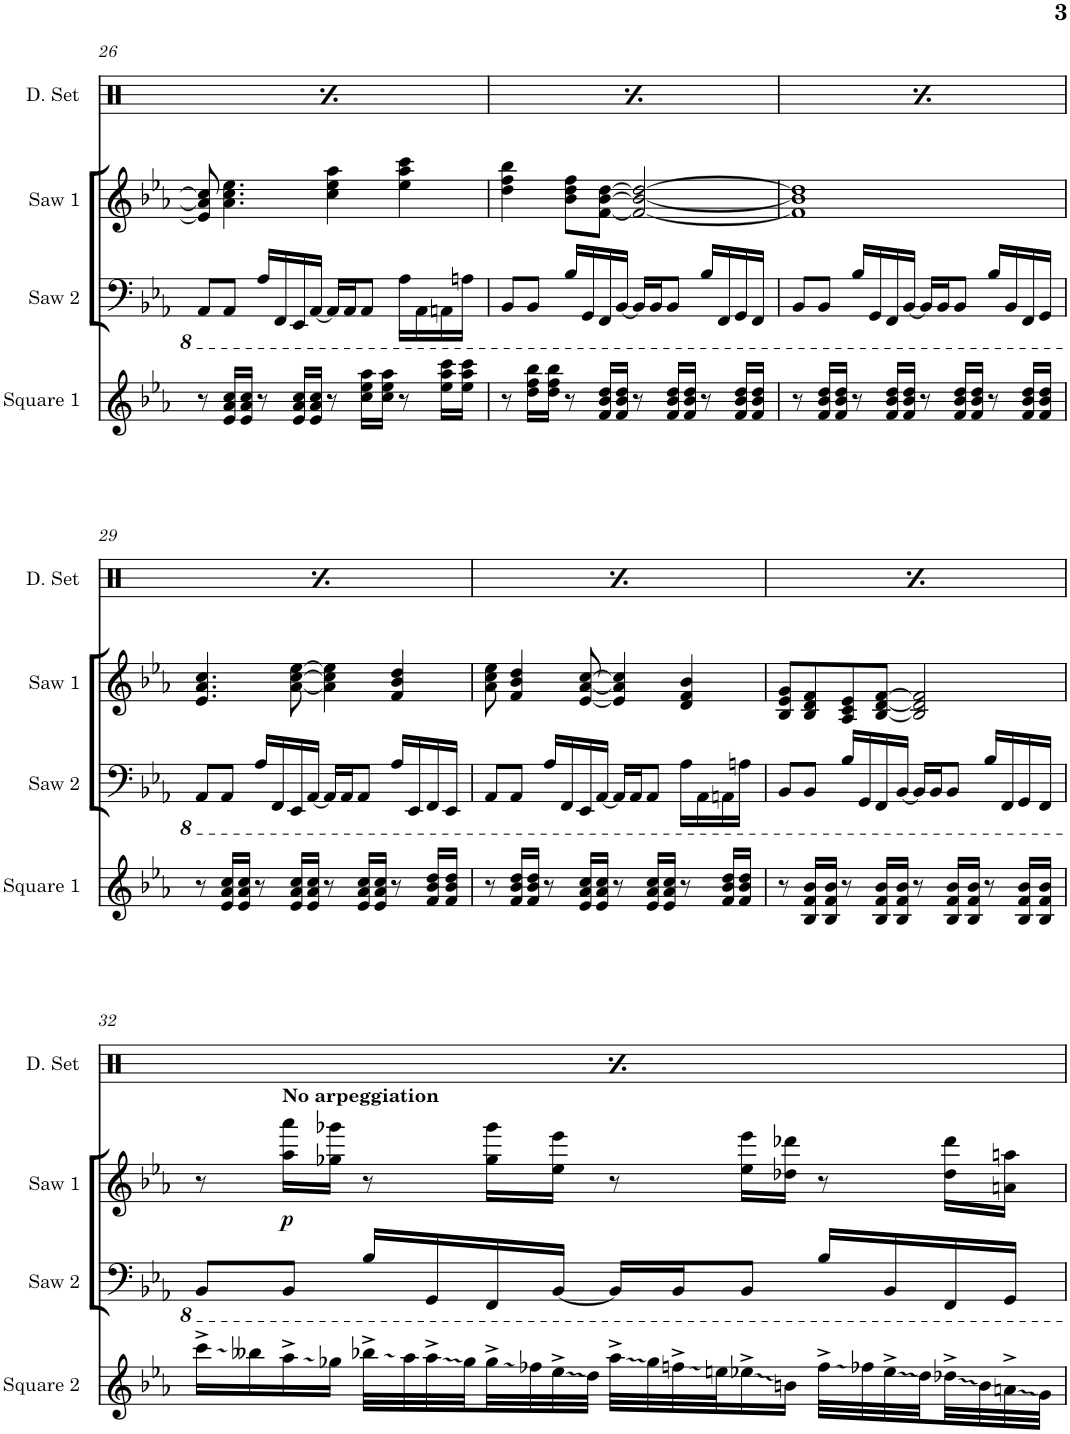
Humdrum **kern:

**kern	**kern	**kern	**kern	**kern	**kern	**dynam	**kern	**dynam
*part7	*part6	*part5	*part4	*part3	*part2	*part2	*part1	*part1
*staff7	*staff6	*staff5	*staff4	*staff3	*staff2	*staff2	*staff1	*staff1
*I"Square Synthesizer	*I"Square Synthesizer 2	*I"Square Synthesizer 1	*I"Saw Synthesizer 2	*I"Saw Synthesizer 3	*I"Saw Synthesizer 1	*	*I"Drumset	*
*	*I'Square 2	*I'Square 1	*I'Saw 2	*I'Synth. 3	*I'Saw 1	*	*I'D. Set	*
!!LO:PB:g=z
*clefG2	*clefG2	*clefG2	*clefF4	*clefG2	*clefG2	*	*clefX	*
*k[b-e-a-]	*k[b-e-a-]	*k[b-e-a-]	*k[b-e-a-]	*k[b-e-a-]	*k[b-e-a-]	*	*k[]	*
*M4/4	*M4/4	*M4/4	*M4/4	*M4/4	*M4/4	*	*M4/4	*
*met(c)	*met(c)	*met(c)	*met(c)	*met(c)	*met(c)	*	*met(c)	*
*	*	*	*	*Xbrackettup	*	*	*	*
=26	=26	=26	=26	=26	=26	=26	=26	=26
!	!	!	!	!	!	!	!	!LO:DY:b
1r	1r	8r	8AAA-/L	96a-\LLLL	8e-/] 8a-/] 8cc/]	.	4Rf\	ff
.	.	.	.	96e-\	.	.	.	.
.	.	.	.	96cc\	.	.	.	.
.	.	.	.	96a-\	.	.	.	.
.	.	.	.	96e-\	.	.	.	.
.	.	.	.	96cc\	.	.	.	.
.	.	.	.	96a-\	.	.	.	.
.	.	.	.	96e-\	.	.	.	.
.	.	.	.	96cc\	.	.	.	.
.	.	.	.	96a-\	.	.	.	.
.	.	.	.	96e-\	.	.	.	.
.	.	.	.	96cc\JJJ	.	.	.	.
.	.	16e-/ 16a-/ 16cc/LL	8AAA-/J	96cc^\LLL	4.a-\ 4.cc\ 4.ee-\	.	.	.
.	.	.	.	96a-\	.	.	.	.
.	.	.	.	96ee-\	.	.	.	.
.	.	.	.	96cc\	.	.	.	.
.	.	.	.	96a-\	.	.	.	.
.	.	.	.	96ee-\	.	.	.	.
.	.	16e-/ 16a-/ 16cc/JJ	.	96cc\	.	.	.	.
.	.	.	.	96a-\	.	.	.	.
.	.	.	.	96ee-\	.	.	.	.
.	.	.	.	96cc\	.	.	.	.
.	.	.	.	96a-\	.	.	.	.
.	.	.	.	96ee-\JJJJ	.	.	.	.
.	.	8r	16AA-/LL	96cc\LLLL	.	.	4Rcc/	.
.	.	.	.	96a-\	.	.	.	.
.	.	.	.	96ee-\	.	.	.	.
.	.	.	.	96cc\	.	.	.	.
.	.	.	.	96a-\	.	.	.	.
.	.	.	.	96ee-\	.	.	.	.
.	.	.	16FFF/	96cc\	.	.	.	.
.	.	.	.	96a-\	.	.	.	.
.	.	.	.	96ee-\	.	.	.	.
.	.	.	.	96cc\	.	.	.	.
.	.	.	.	96a-\	.	.	.	.
.	.	.	.	96ee-\JJJ	.	.	.	.
.	.	16e-/ 16a-/ 16cc/LL	16EEE-/	96cc\LLL	.	.	.	.
.	.	.	.	96a-\	.	.	.	.
.	.	.	.	96ee-\	.	.	.	.
.	.	.	.	96cc\	.	.	.	.
.	.	.	.	96a-\	.	.	.	.
.	.	.	.	96ee-\	.	.	.	.
.	.	16e-/ 16a-/ 16cc/JJ	[16AAA-/JJ	96cc\	.	.	.	.
.	.	.	.	96a-\	.	.	.	.
.	.	.	.	96ee-\	.	.	.	.
.	.	.	.	96cc\	.	.	.	.
.	.	.	.	96a-\	.	.	.	.
.	.	.	.	96ee-\JJJJ	.	.	.	.
.	.	8r	16AAA-/LL]	96ee-^\LLLL	4cc\ 4ee-\ 4aa-\	.	4Rf\	.
.	.	.	.	96cc\	.	.	.	.
.	.	.	.	96aa-\	.	.	.	.
.	.	.	.	96ee-\	.	.	.	.
.	.	.	.	96cc\	.	.	.	.
.	.	.	.	96aa-\	.	.	.	.
.	.	.	16AAA-/J	96ee-\	.	.	.	.
.	.	.	.	96cc\	.	.	.	.
.	.	.	.	96aa-\	.	.	.	.
.	.	.	.	96ee-\	.	.	.	.
.	.	.	.	96cc\	.	.	.	.
.	.	.	.	96aa-\JJJ	.	.	.	.
.	.	16cc\ 16ee-\ 16aa-\LL	8AAA-/J	96ee-\LLL	.	.	.	.
.	.	.	.	96cc\	.	.	.	.
.	.	.	.	96aa-\	.	.	.	.
.	.	.	.	96ee-\	.	.	.	.
.	.	.	.	96cc\	.	.	.	.
.	.	.	.	96aa-\	.	.	.	.
.	.	16cc\ 16ee-\ 16aa-\JJ	.	96ee-\	.	.	.	.
.	.	.	.	96cc\	.	.	.	.
.	.	.	.	96aa-\	.	.	.	.
.	.	.	.	96ee-\	.	.	.	.
.	.	.	.	96cc\	.	.	.	.
.	.	.	.	96aa-\JJJJ	.	.	.	.
.	.	8r	16AA-\LL	96aa-^\LLLL	4ee-\ 4aa-\ 4ccc\	.	4Rcc/	.
.	.	.	.	96ee-\	.	.	.	.
.	.	.	.	96ccc\	.	.	.	.
.	.	.	.	96aa-\	.	.	.	.
.	.	.	.	96ee-\	.	.	.	.
.	.	.	.	96ccc\	.	.	.	.
.	.	.	16AAA-\	96aa-\	.	.	.	.
.	.	.	.	96ee-\	.	.	.	.
.	.	.	.	96ccc\	.	.	.	.
.	.	.	.	96aa-\	.	.	.	.
.	.	.	.	96ee-\	.	.	.	.
.	.	.	.	96ccc\JJJ	.	.	.	.
.	.	16ee-\ 16aa-\ 16ccc\LL	16AAAn\	96aa-\LLL	.	.	.	.
.	.	.	.	96ee-\	.	.	.	.
.	.	.	.	96ccc\	.	.	.	.
.	.	.	.	96aa-\	.	.	.	.
.	.	.	.	96ee-\	.	.	.	.
.	.	.	.	96ccc\	.	.	.	.
.	.	16ee-\ 16aa-\ 16ccc\JJ	16AAn\JJ	96aa-\	.	.	.	.
.	.	.	.	96ee-\	.	.	.	.
.	.	.	.	96ccc\	.	.	.	.
.	.	.	.	96aa-\	.	.	.	.
.	.	.	.	96ee-\	.	.	.	.
.	.	.	.	96ccc\JJJJ	.	.	.	.
=27	=27	=27	=27	=27	=27	=27	=27	=27
!	!	!	!	!	!	!	!	!LO:DY:b
1r	1r	8r	8BBB-/L	96ff^\LLLL	4dd\ 4ff\ 4bb-\	.	4Rf\	ff
.	.	.	.	96dd\	.	.	.	.
.	.	.	.	96bb-\	.	.	.	.
.	.	.	.	96ff\	.	.	.	.
.	.	.	.	96dd\	.	.	.	.
.	.	.	.	96bb-\	.	.	.	.
.	.	.	.	96ff\	.	.	.	.
.	.	.	.	96dd\	.	.	.	.
.	.	.	.	96bb-\	.	.	.	.
.	.	.	.	96ff\	.	.	.	.
.	.	.	.	96dd\	.	.	.	.
.	.	.	.	96bb-\JJJ	.	.	.	.
.	.	16dd\ 16ff\ 16bb-\LL	8BBB-/J	96ff\LLL	.	.	.	.
.	.	.	.	96dd\	.	.	.	.
.	.	.	.	96bb-\	.	.	.	.
.	.	.	.	96ff\	.	.	.	.
.	.	.	.	96dd\	.	.	.	.
.	.	.	.	96bb-\	.	.	.	.
.	.	16dd\ 16ff\ 16bb-\JJ	.	96ff\	.	.	.	.
.	.	.	.	96dd\	.	.	.	.
.	.	.	.	96bb-\	.	.	.	.
.	.	.	.	96ff\	.	.	.	.
.	.	.	.	96dd\	.	.	.	.
.	.	.	.	96bb-\JJJJ	.	.	.	.
.	.	8r	16BB-/LL	96dd^\LLLL	8b-\ 8dd\ 8ff\L	.	4Rcc/	.
.	.	.	.	96b-\	.	.	.	.
.	.	.	.	96ff\	.	.	.	.
.	.	.	.	96dd\	.	.	.	.
.	.	.	.	96b-\	.	.	.	.
.	.	.	.	96ff\	.	.	.	.
.	.	.	16GGG/	96dd\	.	.	.	.
.	.	.	.	96b-\	.	.	.	.
.	.	.	.	96ff\	.	.	.	.
.	.	.	.	96dd\	.	.	.	.
.	.	.	.	96b-\	.	.	.	.
.	.	.	.	96ff\JJJ	.	.	.	.
.	.	16f/ 16b-/ 16dd/LL	16FFF/	96b-^\LLL	[8f\ [8b-\ [8dd\J	.	.	.
.	.	.	.	96f\	.	.	.	.
.	.	.	.	96dd\	.	.	.	.
.	.	.	.	96b-\	.	.	.	.
.	.	.	.	96f\	.	.	.	.
.	.	.	.	96dd\	.	.	.	.
.	.	16f/ 16b-/ 16dd/JJ	[16BBB-/JJ	96b-\	.	.	.	.
.	.	.	.	96f\	.	.	.	.
.	.	.	.	96dd\	.	.	.	.
.	.	.	.	96b-\	.	.	.	.
.	.	.	.	96f\	.	.	.	.
.	.	.	.	96dd\JJJJ	.	.	.	.
.	.	8r	16BBB-/LL]	96b-\LLLL	2f/_ 2b-/_ 2dd/_	.	4Rf\	.
.	.	.	.	96f\	.	.	.	.
.	.	.	.	96dd\	.	.	.	.
.	.	.	.	96b-\	.	.	.	.
.	.	.	.	96f\	.	.	.	.
.	.	.	.	96dd\	.	.	.	.
.	.	.	16BBB-/J	96b-\	.	.	.	.
.	.	.	.	96f\	.	.	.	.
.	.	.	.	96dd\	.	.	.	.
.	.	.	.	96b-\	.	.	.	.
.	.	.	.	96f\	.	.	.	.
.	.	.	.	96dd\JJJ	.	.	.	.
.	.	16f/ 16b-/ 16dd/LL	8BBB-/J	96b-\LLL	.	.	.	.
.	.	.	.	96f\	.	.	.	.
.	.	.	.	96dd\	.	.	.	.
.	.	.	.	96b-\	.	.	.	.
.	.	.	.	96f\	.	.	.	.
.	.	.	.	96dd\	.	.	.	.
.	.	16f/ 16b-/ 16dd/JJ	.	96b-\	.	.	.	.
.	.	.	.	96f\	.	.	.	.
.	.	.	.	96dd\	.	.	.	.
.	.	.	.	96b-\	.	.	.	.
.	.	.	.	96f\	.	.	.	.
.	.	.	.	96dd\JJJJ	.	.	.	.
.	.	8r	16BB-/LL	96b-\LLLL	.	.	4Rcc/	.
.	.	.	.	96f\	.	.	.	.
.	.	.	.	96dd\	.	.	.	.
.	.	.	.	96b-\	.	.	.	.
.	.	.	.	96f\	.	.	.	.
.	.	.	.	96dd\	.	.	.	.
.	.	.	16FFF/	96b-\	.	.	.	.
.	.	.	.	96f\	.	.	.	.
.	.	.	.	96dd\	.	.	.	.
.	.	.	.	96b-\	.	.	.	.
.	.	.	.	96f\	.	.	.	.
.	.	.	.	96dd\JJJ	.	.	.	.
.	.	16f/ 16b-/ 16dd/LL	16GGG/	96b-\LLL	.	.	.	.
.	.	.	.	96f\	.	.	.	.
.	.	.	.	96dd\	.	.	.	.
.	.	.	.	96b-\	.	.	.	.
.	.	.	.	96f\	.	.	.	.
.	.	.	.	96dd\	.	.	.	.
.	.	16f/ 16b-/ 16dd/JJ	16FFF/JJ	96b-\	.	.	.	.
.	.	.	.	96f\	.	.	.	.
.	.	.	.	96dd\	.	.	.	.
.	.	.	.	96b-\	.	.	.	.
.	.	.	.	96f\	.	.	.	.
.	.	.	.	96dd\JJJJ	.	.	.	.
=28	=28	=28	=28	=28	=28	=28	=28	=28
!	!	!	!	!	!	!	!	!LO:DY:b
1r	1r	8r	8BBB-/L	96b-^\LLLL	1f] 1b-] 1dd]	.	4Rf\	ff
.	.	.	.	96f\	.	.	.	.
.	.	.	.	96dd\	.	.	.	.
.	.	.	.	96b-\	.	.	.	.
.	.	.	.	96f\	.	.	.	.
.	.	.	.	96dd\	.	.	.	.
.	.	.	.	96b-\	.	.	.	.
.	.	.	.	96f\	.	.	.	.
.	.	.	.	96dd\	.	.	.	.
.	.	.	.	96b-\	.	.	.	.
.	.	.	.	96f\	.	.	.	.
.	.	.	.	96dd\JJJ	.	.	.	.
.	.	16f/ 16b-/ 16dd/LL	8BBB-/J	96b-\LLL	.	.	.	.
.	.	.	.	96f\	.	.	.	.
.	.	.	.	96dd\	.	.	.	.
.	.	.	.	96b-\	.	.	.	.
.	.	.	.	96f\	.	.	.	.
.	.	.	.	96dd\	.	.	.	.
.	.	16f/ 16b-/ 16dd/JJ	.	96b-\	.	.	.	.
.	.	.	.	96f\	.	.	.	.
.	.	.	.	96dd\	.	.	.	.
.	.	.	.	96b-\	.	.	.	.
.	.	.	.	96f\	.	.	.	.
.	.	.	.	96dd\JJJJ	.	.	.	.
.	.	8r	16BB-/LL	96b-\LLLL	.	.	4Rcc/	.
.	.	.	.	96f\	.	.	.	.
.	.	.	.	96dd\	.	.	.	.
.	.	.	.	96b-\	.	.	.	.
.	.	.	.	96f\	.	.	.	.
.	.	.	.	96dd\	.	.	.	.
.	.	.	16GGG/	96b-\	.	.	.	.
.	.	.	.	96f\	.	.	.	.
.	.	.	.	96dd\	.	.	.	.
.	.	.	.	96b-\	.	.	.	.
.	.	.	.	96f\	.	.	.	.
.	.	.	.	96dd\JJJ	.	.	.	.
.	.	16f/ 16b-/ 16dd/LL	16FFF/	96b-\LLL	.	.	.	.
.	.	.	.	96f\	.	.	.	.
.	.	.	.	96dd\	.	.	.	.
.	.	.	.	96b-\	.	.	.	.
.	.	.	.	96f\	.	.	.	.
.	.	.	.	96dd\	.	.	.	.
.	.	16f/ 16b-/ 16dd/JJ	[16BBB-/JJ	96b-\	.	.	.	.
.	.	.	.	96f\	.	.	.	.
.	.	.	.	96dd\	.	.	.	.
.	.	.	.	96b-\	.	.	.	.
.	.	.	.	96f\	.	.	.	.
.	.	.	.	96dd\JJJJ	.	.	.	.
.	.	8r	16BBB-/LL]	96b-\LLLL	.	.	4Rf\	.
.	.	.	.	96f\	.	.	.	.
.	.	.	.	96dd\	.	.	.	.
.	.	.	.	96b-\	.	.	.	.
.	.	.	.	96f\	.	.	.	.
.	.	.	.	96dd\	.	.	.	.
.	.	.	16BBB-/J	96b-\	.	.	.	.
.	.	.	.	96f\	.	.	.	.
.	.	.	.	96dd\	.	.	.	.
.	.	.	.	96b-\	.	.	.	.
.	.	.	.	96f\	.	.	.	.
.	.	.	.	96dd\JJJ	.	.	.	.
.	.	16f/ 16b-/ 16dd/LL	8BBB-/J	96b-\LLL	.	.	.	.
.	.	.	.	96f\	.	.	.	.
.	.	.	.	96dd\	.	.	.	.
.	.	.	.	96b-\	.	.	.	.
.	.	.	.	96f\	.	.	.	.
.	.	.	.	96dd\	.	.	.	.
.	.	16f/ 16b-/ 16dd/JJ	.	96b-\	.	.	.	.
.	.	.	.	96f\	.	.	.	.
.	.	.	.	96dd\	.	.	.	.
.	.	.	.	96b-\	.	.	.	.
.	.	.	.	96f\	.	.	.	.
.	.	.	.	96dd\JJJJ	.	.	.	.
.	.	8r	16BB-/LL	96b-\LLLL	.	.	4Rcc/	.
.	.	.	.	96f\	.	.	.	.
.	.	.	.	96dd\	.	.	.	.
.	.	.	.	96b-\	.	.	.	.
.	.	.	.	96f\	.	.	.	.
.	.	.	.	96dd\	.	.	.	.
.	.	.	16BBB-/	96b-\	.	.	.	.
.	.	.	.	96f\	.	.	.	.
.	.	.	.	96dd\	.	.	.	.
.	.	.	.	96b-\	.	.	.	.
.	.	.	.	96f\	.	.	.	.
.	.	.	.	96dd\JJJ	.	.	.	.
.	.	16f/ 16b-/ 16dd/LL	16FFF/	96b-\LLL	.	.	.	.
.	.	.	.	96f\	.	.	.	.
.	.	.	.	96dd\	.	.	.	.
.	.	.	.	96b-\	.	.	.	.
.	.	.	.	96f\	.	.	.	.
.	.	.	.	96dd\	.	.	.	.
.	.	16f/ 16b-/ 16dd/JJ	16GGG/JJ	96b-\	.	.	.	.
.	.	.	.	96f\	.	.	.	.
.	.	.	.	96dd\	.	.	.	.
.	.	.	.	96b-\	.	.	.	.
.	.	.	.	96f\	.	.	.	.
.	.	.	.	96dd\JJJJ	.	.	.	.
!!LO:LB:g=z
=29	=29	=29	=29	=29	=29	=29	=29	=29
!	!	!	!	!	!	!	!	!LO:DY:b
1r	1r	8r	8AAA-/L	96a-^\LLLL	4.e-/ 4.a-/ 4.cc/	.	4Rf\	ff
.	.	.	.	96e-\	.	.	.	.
.	.	.	.	96cc\	.	.	.	.
.	.	.	.	96a-\	.	.	.	.
.	.	.	.	96e-\	.	.	.	.
.	.	.	.	96cc\	.	.	.	.
.	.	.	.	96a-\	.	.	.	.
.	.	.	.	96e-\	.	.	.	.
.	.	.	.	96cc\	.	.	.	.
.	.	.	.	96a-\	.	.	.	.
.	.	.	.	96e-\	.	.	.	.
.	.	.	.	96cc\JJJ	.	.	.	.
.	.	16e-/ 16a-/ 16cc/LL	8AAA-/J	96a-\LLL	.	.	.	.
.	.	.	.	96e-\	.	.	.	.
.	.	.	.	96cc\	.	.	.	.
.	.	.	.	96a-\	.	.	.	.
.	.	.	.	96e-\	.	.	.	.
.	.	.	.	96cc\	.	.	.	.
.	.	16e-/ 16a-/ 16cc/JJ	.	96a-\	.	.	.	.
.	.	.	.	96e-\	.	.	.	.
.	.	.	.	96cc\	.	.	.	.
.	.	.	.	96a-\	.	.	.	.
.	.	.	.	96e-\	.	.	.	.
.	.	.	.	96cc\JJJJ	.	.	.	.
.	.	8r	16AA-/LL	96a-\LLLL	.	.	4Rcc/	.
.	.	.	.	96e-\	.	.	.	.
.	.	.	.	96cc\	.	.	.	.
.	.	.	.	96a-\	.	.	.	.
.	.	.	.	96e-\	.	.	.	.
.	.	.	.	96cc\	.	.	.	.
.	.	.	16FFF/	96a-\	.	.	.	.
.	.	.	.	96e-\	.	.	.	.
.	.	.	.	96cc\	.	.	.	.
.	.	.	.	96a-\	.	.	.	.
.	.	.	.	96e-\	.	.	.	.
.	.	.	.	96cc\JJJ	.	.	.	.
.	.	16e-/ 16a-/ 16cc/LL	16EEE-/	96cc^\LLL	[8a-\ [8cc\ [8ee-\	.	.	.
.	.	.	.	96a-\	.	.	.	.
.	.	.	.	96ee-\	.	.	.	.
.	.	.	.	96cc\	.	.	.	.
.	.	.	.	96a-\	.	.	.	.
.	.	.	.	96ee-\	.	.	.	.
.	.	16e-/ 16a-/ 16cc/JJ	[16AAA-/JJ	96cc\	.	.	.	.
.	.	.	.	96a-\	.	.	.	.
.	.	.	.	96ee-\	.	.	.	.
.	.	.	.	96cc\	.	.	.	.
.	.	.	.	96a-\	.	.	.	.
.	.	.	.	96ee-\JJJJ	.	.	.	.
.	.	8r	16AAA-/LL]	96cc\LLLL	4a-\] 4cc\] 4ee-\]	.	4Rf\	.
.	.	.	.	96a-\	.	.	.	.
.	.	.	.	96ee-\	.	.	.	.
.	.	.	.	96cc\	.	.	.	.
.	.	.	.	96a-\	.	.	.	.
.	.	.	.	96ee-\	.	.	.	.
.	.	.	16AAA-/J	96cc\	.	.	.	.
.	.	.	.	96a-\	.	.	.	.
.	.	.	.	96ee-\	.	.	.	.
.	.	.	.	96cc\	.	.	.	.
.	.	.	.	96a-\	.	.	.	.
.	.	.	.	96ee-\JJJ	.	.	.	.
.	.	16e-/ 16a-/ 16cc/LL	8AAA-/J	96cc\LLL	.	.	.	.
.	.	.	.	96a-\	.	.	.	.
.	.	.	.	96ee-\	.	.	.	.
.	.	.	.	96cc\	.	.	.	.
.	.	.	.	96a-\	.	.	.	.
.	.	.	.	96ee-\	.	.	.	.
.	.	16e-/ 16a-/ 16cc/JJ	.	96cc\	.	.	.	.
.	.	.	.	96a-\	.	.	.	.
.	.	.	.	96ee-\	.	.	.	.
.	.	.	.	96cc\	.	.	.	.
.	.	.	.	96a-\	.	.	.	.
.	.	.	.	96ee-\JJJJ	.	.	.	.
.	.	8r	16AA-/LL	96b-^\LLLL	4f/ 4b-/ 4dd/	.	4Rcc/	.
.	.	.	.	96f\	.	.	.	.
.	.	.	.	96dd\	.	.	.	.
.	.	.	.	96b-\	.	.	.	.
.	.	.	.	96f\	.	.	.	.
.	.	.	.	96dd\	.	.	.	.
.	.	.	16EEE-/	96b-\	.	.	.	.
.	.	.	.	96f\	.	.	.	.
.	.	.	.	96dd\	.	.	.	.
.	.	.	.	96b-\	.	.	.	.
.	.	.	.	96f\	.	.	.	.
.	.	.	.	96dd\JJJ	.	.	.	.
.	.	16f/ 16b-/ 16dd/LL	16FFF/	96b-\LLL	.	.	.	.
.	.	.	.	96f\	.	.	.	.
.	.	.	.	96dd\	.	.	.	.
.	.	.	.	96b-\	.	.	.	.
.	.	.	.	96f\	.	.	.	.
.	.	.	.	96dd\	.	.	.	.
.	.	16f/ 16b-/ 16dd/JJ	16EEE-/JJ	96b-\	.	.	.	.
.	.	.	.	96f\	.	.	.	.
.	.	.	.	96dd\	.	.	.	.
.	.	.	.	96b-\	.	.	.	.
.	.	.	.	96f\	.	.	.	.
.	.	.	.	96dd\JJJJ	.	.	.	.
=30	=30	=30	=30	=30	=30	=30	=30	=30
!	!	!	!	!	!	!	!	!LO:DY:b
1r	1r	8r	8AAA-/L	96cc^\LLLL	8a-\ 8cc\ 8ee-\	.	4Rf\	ff
.	.	.	.	96a-\	.	.	.	.
.	.	.	.	96ee-\	.	.	.	.
.	.	.	.	96cc\	.	.	.	.
.	.	.	.	96a-\	.	.	.	.
.	.	.	.	96ee-\	.	.	.	.
.	.	.	.	96cc\	.	.	.	.
.	.	.	.	96a-\	.	.	.	.
.	.	.	.	96ee-\	.	.	.	.
.	.	.	.	96cc\	.	.	.	.
.	.	.	.	96a-\	.	.	.	.
.	.	.	.	96ee-\JJJ	.	.	.	.
.	.	16f/ 16b-/ 16dd/LL	8AAA-/J	96b-^\LLL	4f/ 4b-/ 4dd/	.	.	.
.	.	.	.	96f\	.	.	.	.
.	.	.	.	96dd\	.	.	.	.
.	.	.	.	96b-\	.	.	.	.
.	.	.	.	96f\	.	.	.	.
.	.	.	.	96dd\	.	.	.	.
.	.	16f/ 16b-/ 16dd/JJ	.	96b-\	.	.	.	.
.	.	.	.	96f\	.	.	.	.
.	.	.	.	96dd\	.	.	.	.
.	.	.	.	96b-\	.	.	.	.
.	.	.	.	96f\	.	.	.	.
.	.	.	.	96dd\JJJJ	.	.	.	.
.	.	8r	16AA-/LL	96b-\LLLL	.	.	4Rcc/	.
.	.	.	.	96f\	.	.	.	.
.	.	.	.	96dd\	.	.	.	.
.	.	.	.	96b-\	.	.	.	.
.	.	.	.	96f\	.	.	.	.
.	.	.	.	96dd\	.	.	.	.
.	.	.	16FFF/	96b-\	.	.	.	.
.	.	.	.	96f\	.	.	.	.
.	.	.	.	96dd\	.	.	.	.
.	.	.	.	96b-\	.	.	.	.
.	.	.	.	96f\	.	.	.	.
.	.	.	.	96dd\JJJ	.	.	.	.
.	.	16e-/ 16a-/ 16cc/LL	16EEE-/	96a-^\LLL	[8e-/ [8a-/ [8cc/	.	.	.
.	.	.	.	96e-\	.	.	.	.
.	.	.	.	96cc\	.	.	.	.
.	.	.	.	96a-\	.	.	.	.
.	.	.	.	96e-\	.	.	.	.
.	.	.	.	96cc\	.	.	.	.
.	.	16e-/ 16a-/ 16cc/JJ	[16AAA-/JJ	96a-\	.	.	.	.
.	.	.	.	96e-\	.	.	.	.
.	.	.	.	96cc\	.	.	.	.
.	.	.	.	96a-\	.	.	.	.
.	.	.	.	96e-\	.	.	.	.
.	.	.	.	96cc\JJJJ	.	.	.	.
.	.	8r	16AAA-/LL]	96a-\LLLL	4e-/] 4a-/] 4cc/]	.	4Rf\	.
.	.	.	.	96e-\	.	.	.	.
.	.	.	.	96cc\	.	.	.	.
.	.	.	.	96a-\	.	.	.	.
.	.	.	.	96e-\	.	.	.	.
.	.	.	.	96cc\	.	.	.	.
.	.	.	16AAA-/J	96a-\	.	.	.	.
.	.	.	.	96e-\	.	.	.	.
.	.	.	.	96cc\	.	.	.	.
.	.	.	.	96a-\	.	.	.	.
.	.	.	.	96e-\	.	.	.	.
.	.	.	.	96cc\JJJ	.	.	.	.
.	.	16e-/ 16a-/ 16cc/LL	8AAA-/J	96a-\LLL	.	.	.	.
.	.	.	.	96e-\	.	.	.	.
.	.	.	.	96cc\	.	.	.	.
.	.	.	.	96a-\	.	.	.	.
.	.	.	.	96e-\	.	.	.	.
.	.	.	.	96cc\	.	.	.	.
.	.	16e-/ 16a-/ 16cc/JJ	.	96a-\	.	.	.	.
.	.	.	.	96e-\	.	.	.	.
.	.	.	.	96cc\	.	.	.	.
.	.	.	.	96a-\	.	.	.	.
.	.	.	.	96e-\	.	.	.	.
.	.	.	.	96cc\JJJJ	.	.	.	.
.	.	8r	16AA-\LL	96f^/LLLL	4d/ 4f/ 4b-/	.	4Rcc/	.
.	.	.	.	96d/	.	.	.	.
.	.	.	.	96b-/	.	.	.	.
.	.	.	.	96f/	.	.	.	.
.	.	.	.	96d/	.	.	.	.
.	.	.	.	96b-/	.	.	.	.
.	.	.	16AAA-\	96f/	.	.	.	.
.	.	.	.	96d/	.	.	.	.
.	.	.	.	96b-/	.	.	.	.
.	.	.	.	96f/	.	.	.	.
.	.	.	.	96d/	.	.	.	.
.	.	.	.	96b-/JJJ	.	.	.	.
.	.	16f/ 16b-/ 16dd/LL	16AAAn\	96f/LLL	.	.	.	.
.	.	.	.	96d/	.	.	.	.
.	.	.	.	96b-/	.	.	.	.
.	.	.	.	96f/	.	.	.	.
.	.	.	.	96d/	.	.	.	.
.	.	.	.	96b-/	.	.	.	.
.	.	16f/ 16b-/ 16dd/JJ	16AAn\JJ	96f/	.	.	.	.
.	.	.	.	96d/	.	.	.	.
.	.	.	.	96b-/	.	.	.	.
.	.	.	.	96f/	.	.	.	.
.	.	.	.	96d/	.	.	.	.
.	.	.	.	96b-/JJJJ	.	.	.	.
=31	=31	=31	=31	=31	=31	=31	=31	=31
!	!	!	!	!	!	!	!	!LO:DY:b
1r	1r	8r	8BBB-/L	96e-^/LLLL	8B-/ 8e-/ 8g/L	.	4Rf\	ff
.	.	.	.	96B-/	.	.	.	.
.	.	.	.	96g/	.	.	.	.
.	.	.	.	96e-/	.	.	.	.
.	.	.	.	96B-/	.	.	.	.
.	.	.	.	96g/	.	.	.	.
.	.	.	.	96e-/	.	.	.	.
.	.	.	.	96B-/	.	.	.	.
.	.	.	.	96g/	.	.	.	.
.	.	.	.	96e-/	.	.	.	.
.	.	.	.	96B-/	.	.	.	.
.	.	.	.	96g/JJJ	.	.	.	.
.	.	16B-/ 16f/ 16b-/LL	8BBB-/J	96d^/LLL	8B-/ 8d/ 8f/	.	.	.
.	.	.	.	96B-/	.	.	.	.
.	.	.	.	96f/	.	.	.	.
.	.	.	.	96d/	.	.	.	.
.	.	.	.	96B-/	.	.	.	.
.	.	.	.	96f/	.	.	.	.
.	.	16B-/ 16f/ 16b-/JJ	.	96d/	.	.	.	.
.	.	.	.	96B-/	.	.	.	.
.	.	.	.	96f/	.	.	.	.
.	.	.	.	96d/	.	.	.	.
.	.	.	.	96B-/	.	.	.	.
.	.	.	.	96f/JJJJ	.	.	.	.
.	.	8r	16BB-/LL	96c^/LLLL	8A-/ 8c/ 8e-/	.	4Rcc/	.
.	.	.	.	96A-/	.	.	.	.
.	.	.	.	96e-/	.	.	.	.
.	.	.	.	96c/	.	.	.	.
.	.	.	.	96A-/	.	.	.	.
.	.	.	.	96e-/	.	.	.	.
.	.	.	16GGG/	96c/	.	.	.	.
.	.	.	.	96A-/	.	.	.	.
.	.	.	.	96e-/	.	.	.	.
.	.	.	.	96c/	.	.	.	.
.	.	.	.	96A-/	.	.	.	.
.	.	.	.	96e-/JJJ	.	.	.	.
.	.	16B-/ 16f/ 16b-/LL	16FFF/	96d^/LLL	[8B-/ [8d/ [8f/J	.	.	.
.	.	.	.	96B-/	.	.	.	.
.	.	.	.	96f/	.	.	.	.
.	.	.	.	96d/	.	.	.	.
.	.	.	.	96B-/	.	.	.	.
.	.	.	.	96f/	.	.	.	.
.	.	16B-/ 16f/ 16b-/JJ	[16BBB-/JJ	96d/	.	.	.	.
.	.	.	.	96B-/	.	.	.	.
.	.	.	.	96f/	.	.	.	.
.	.	.	.	96d/	.	.	.	.
.	.	.	.	96B-/	.	.	.	.
.	.	.	.	96f/JJJJ	.	.	.	.
.	.	8r	16BBB-/LL]	96d/LLLL	2B-/] 2d/] 2f/]	.	4Rf\	.
.	.	.	.	96B-/	.	.	.	.
.	.	.	.	96f/	.	.	.	.
.	.	.	.	96d/	.	.	.	.
.	.	.	.	96B-/	.	.	.	.
.	.	.	.	96f/	.	.	.	.
.	.	.	16BBB-/J	96d/	.	.	.	.
.	.	.	.	96B-/	.	.	.	.
.	.	.	.	96f/	.	.	.	.
.	.	.	.	96d/	.	.	.	.
.	.	.	.	96B-/	.	.	.	.
.	.	.	.	96f/JJJ	.	.	.	.
.	.	16B-/ 16f/ 16b-/LL	8BBB-/J	96d/LLL	.	.	.	.
.	.	.	.	96B-/	.	.	.	.
.	.	.	.	96f/	.	.	.	.
.	.	.	.	96d/	.	.	.	.
.	.	.	.	96B-/	.	.	.	.
.	.	.	.	96f/	.	.	.	.
.	.	16B-/ 16f/ 16b-/JJ	.	96d/	.	.	.	.
.	.	.	.	96B-/	.	.	.	.
.	.	.	.	96f/	.	.	.	.
.	.	.	.	96d/	.	.	.	.
.	.	.	.	96B-/	.	.	.	.
.	.	.	.	96f/JJJJ	.	.	.	.
.	.	8r	16BB-/LL	96d/LLLL	.	.	4Rcc/	.
.	.	.	.	96B-/	.	.	.	.
.	.	.	.	96f/	.	.	.	.
.	.	.	.	96d/	.	.	.	.
.	.	.	.	96B-/	.	.	.	.
.	.	.	.	96f/	.	.	.	.
.	.	.	16FFF/	96d/	.	.	.	.
.	.	.	.	96B-/	.	.	.	.
.	.	.	.	96f/	.	.	.	.
.	.	.	.	96d/	.	.	.	.
.	.	.	.	96B-/	.	.	.	.
.	.	.	.	96f/JJJ	.	.	.	.
.	.	16B-/ 16f/ 16b-/LL	16GGG/	96d/LLL	.	.	.	.
.	.	.	.	96B-/	.	.	.	.
.	.	.	.	96f/	.	.	.	.
.	.	.	.	96d/	.	.	.	.
.	.	.	.	96B-/	.	.	.	.
.	.	.	.	96f/	.	.	.	.
.	.	16B-/ 16f/ 16b-/JJ	16FFF/JJ	96d/	.	.	.	.
.	.	.	.	96B-/	.	.	.	.
.	.	.	.	96f/	.	.	.	.
.	.	.	.	96d/	.	.	.	.
.	.	.	.	96B-/	.	.	.	.
.	.	.	.	96f/JJJJ	.	.	.	.
!!LO:LB:g=z
=32	=32	=32	=32	=32	=32	=32	=32	=32
!	!	!	!	!	!	!	!	!LO:DY:b
64ccc^\LLLL	16ccc^\LL	1r	8BBB-/L	1r	8r	.	4Rf\	ff
64ccc\	.	.	.	.	.	.	.	.
64ccc-X\	.	.	.	.	.	.	.	.
64ccc-\	.	.	.	.	.	.	.	.
64bb-\	16bb--X\	.	.	.	.	.	.	.
64bb-\	.	.	.	.	.	.	.	.
64bb--X\	.	.	.	.	.	.	.	.
64bb--\JJJ	.	.	.	.	.	.	.	.
!	!	!	!	!	!LO:TX:a:B:t=No arpeggiation	!	!	!
!	!	!	!	!	!	!LO:DY:b	!	!
64aa-^\LLL	16aa-^\	.	8BBB-/J	.	16aa-\ 16aaa-\LL	p	.	.
64aa-\	.	.	.	.	.	.	.	.
64aa-\	.	.	.	.	.	.	.	.
64gg\	.	.	.	.	.	.	.	.
64gg\	16gg-X\JJ	.	.	.	16gg-X\ 16ggg-X\JJ	.	.	.
64gg\	.	.	.	.	.	.	.	.
64gg-X\	.	.	.	.	.	.	.	.
64gg-\JJJJ	.	.	.	.	.	.	.	.
64bb-X^\LLLL	32bb-X^\LLL	.	16BB-/LL	.	8r	.	4Rcc/	.
64bb-\	.	.	.	.	.	.	.	.
64aa-\	32aa-\	.	.	.	.	.	.	.
64aa-\	.	.	.	.	.	.	.	.
64aa-^\	32aa-^\	.	16GGG/	.	.	.	.	.
64ggn\	.	.	.	.	.	.	.	.
64gg-X\	32gg-\	.	.	.	.	.	.	.
64gg-\JJJ	.	.	.	.	.	.	.	.
64gg-^\LLL	32gg-^\	.	16FFF/	.	16gg-\ 16ggg-\LL	.	.	.
64ff\	.	.	.	.	.	.	.	.
64ff-X\	32ff-X\	.	.	.	.	.	.	.
64ff-\	.	.	.	.	.	.	.	.
64ee-^\	32ee-^\	.	[16BBB-/JJ	.	16ee-\ 16eee-\JJ	.	.	.
64ee-\	.	.	.	.	.	.	.	.
64dd\	32dd\JJJ	.	.	.	.	.	.	.
64dd\JJJJ	.	.	.	.	.	.	.	.
64aa-^\LLLL	32aa-^\LLL	.	16BBB-/LL]	.	8r	.	4Rf\	.
64ggn\	.	.	.	.	.	.	.	.
64gg-X\	32gg-\	.	.	.	.	.	.	.
64gg-\	.	.	.	.	.	.	.	.
64ffn^\	32ffn^\	.	16BBB-/J	.	.	.	.	.
64ff-X\	.	.	.	.	.	.	.	.
64ee-\	32een\J	.	.	.	.	.	.	.
64een\JJJ	.	.	.	.	.	.	.	.
64ee-X^\LLL	16ee-X^\	.	8BBB-/J	.	16ee-\ 16eee-\LL	.	.	.
64dd\	.	.	.	.	.	.	.	.
64dd\	.	.	.	.	.	.	.	.
64dd-X\	.	.	.	.	.	.	.	.
64dd-\	16bn\JJ	.	.	.	16dd-X\ 16ddd-X\JJ	.	.	.
64cc\	.	.	.	.	.	.	.	.
64cc\	.	.	.	.	.	.	.	.
64bn\JJJJ	.	.	.	.	.	.	.	.
64ffn^\LLLL	32ff^\LLL	.	16BB-/LL	.	8r	.	4Rcc/	.
64ff\	.	.	.	.	.	.	.	.
64ff-X\	32ff-X\	.	.	.	.	.	.	.
64ff-\	.	.	.	.	.	.	.	.
64ee-^\	32ee-^\	.	16BBB-/	.	.	.	.	.
64ee-\	.	.	.	.	.	.	.	.
64ddn\	32dd\	.	.	.	.	.	.	.
64dd\JJJ	.	.	.	.	.	.	.	.
64dd-X^\LLL	32dd-X^\	.	16FFF/	.	16dd-\ 16ddd-\LL	.	.	.
64dd-\	.	.	.	.	.	.	.	.
64cc\	32b\	.	.	.	.	.	.	.
64cc-X\	.	.	.	.	.	.	.	.
64an^\	32an^\	.	16GGG/JJ	.	16an\ 16aan\JJ	.	.	.
64a-X\	.	.	.	.	.	.	.	.
64g\	32g\JJJ	.	.	.	.	.	.	.
64g\JJJJ	.	.	.	.	.	.	.	.
=	=	=	=	=	=	=	=	=
*-	*-	*-	*-	*-	*-	*-	*-	*-
